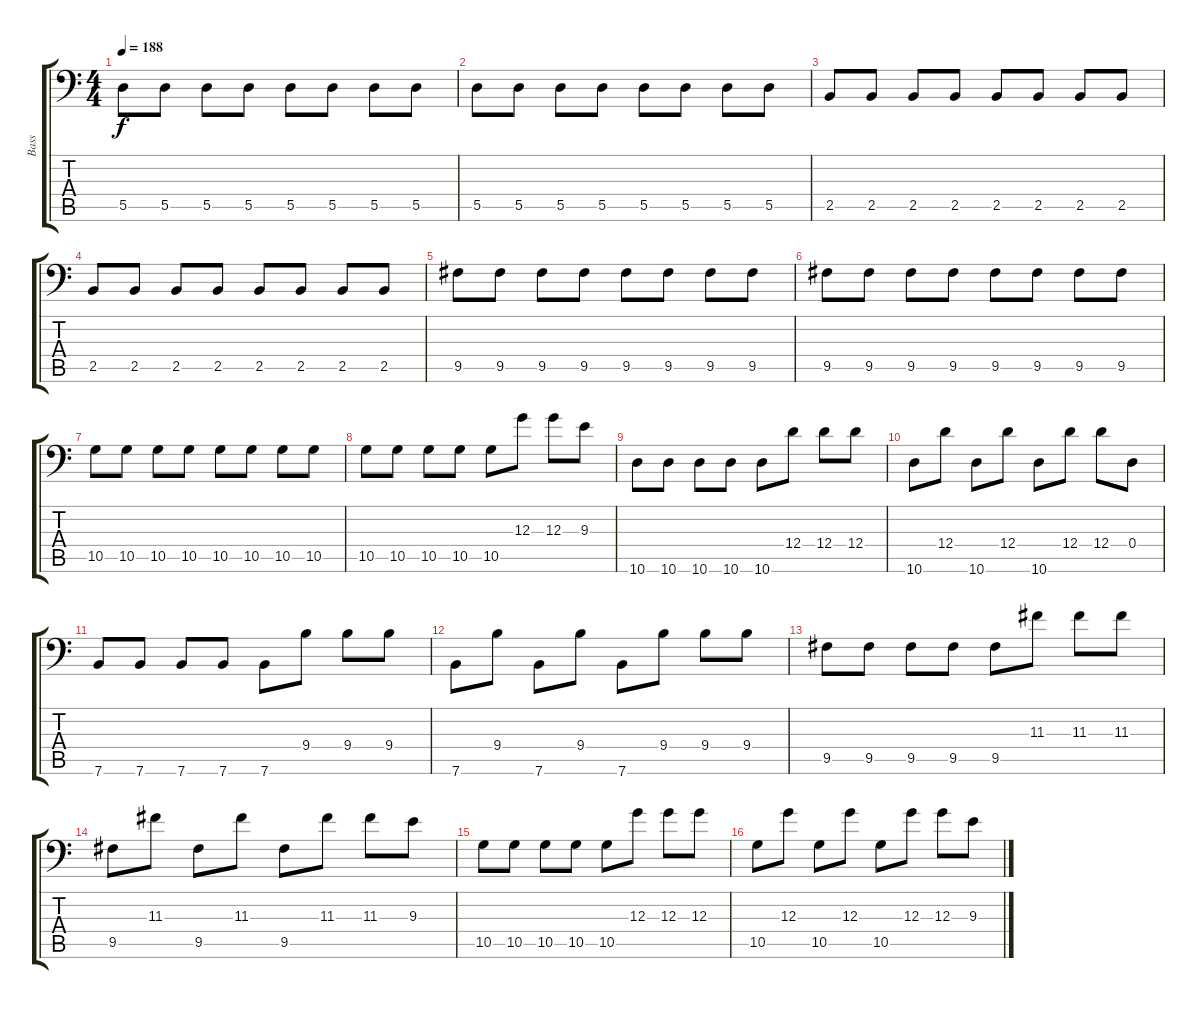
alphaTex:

\track ("Bass" "Bass") {instrument electricbassfinger}
\staff {score tabs}
\tuning (E3 B2 G2 D2 A1 E1) {hide}
\ts (4 4)
\tempo 188
\clef f4
\ks c
5.5.8{dy f} 5.5.8 5.5.8 5.5.8 5.5.8 5.5.8 5.5.8 5.5.8 |
5.5.8 5.5.8 5.5.8 5.5.8 5.5.8 5.5.8 5.5.8 5.5.8 |
2.5.8 2.5.8 2.5.8 2.5.8 2.5.8 2.5.8 2.5.8 2.5.8 |
2.5.8 2.5.8 2.5.8 2.5.8 2.5.8 2.5.8 2.5.8 2.5.8 |
9.5.8 9.5.8 9.5.8 9.5.8 9.5.8 9.5.8 9.5.8 9.5.8 |
9.5.8 9.5.8 9.5.8 9.5.8 9.5.8 9.5.8 9.5.8 9.5.8 |
10.5.8 10.5.8 10.5.8 10.5.8 10.5.8 10.5.8 10.5.8 10.5.8 |
10.5.8 10.5.8 10.5.8 10.5.8 10.5.8 12.3.8 12.3.8 9.3.8 |
10.6.8 10.6.8 10.6.8 10.6.8 10.6.8 12.4.8 12.4.8 12.4.8 |
10.6.8 12.4.8 10.6.8 12.4.8 10.6.8 12.4.8 12.4.8 0.4.8 |
7.6.8 7.6.8 7.6.8 7.6.8 7.6.8 9.4.8 9.4.8 9.4.8 |
7.6.8 9.4.8 7.6.8 9.4.8 7.6.8 9.4.8 9.4.8 9.4.8 |
9.5.8 9.5.8 9.5.8 9.5.8 9.5.8 11.3.8 11.3.8 11.3.8 |
9.5.8 11.3.8 9.5.8 11.3.8 9.5.8 11.3.8 11.3.8 9.3.8 |
10.5.8 10.5.8 10.5.8 10.5.8 10.5.8 12.3.8 12.3.8 12.3.8 |
10.5.8 12.3.8 10.5.8 12.3.8 10.5.8 12.3.8 12.3.8 9.3.8
